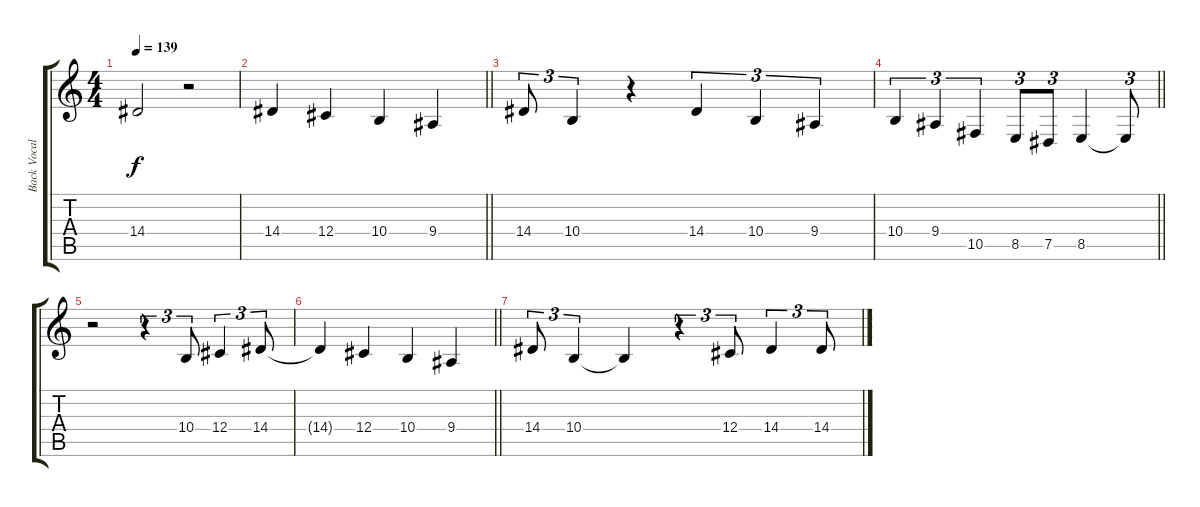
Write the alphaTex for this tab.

\track ("Back Vocal" "Back Vocal") {instrument stringensemble1}
\staff {score tabs}
\tuning (Eb4 Bb3 Gb3 Db3 Ab2 Eb2) {hide}
\ts (4 4)
\tempo 139
\clef g2
\ks c
14.4{t}.2{dy f} r.2 |
\barLineRight lightlight
14.4.4 12.4.4 10.4.4 9.4.4 |
14.4.8{tu (3 2)} 10.4.4{tu (3 2)} r.4 14.4.4{tu (3 2)} 10.4.4{tu (3 2)} 9.4.4{tu (3 2)} |
\barLineRight lightlight
10.4.4{tu (3 2)} 9.4.4{tu (3 2)} 10.5.4{tu (3 2)} 8.5.8{tu (3 2)} 7.5.8{tu (3 2)} 8.5.4 8.5{t}.8{tu (3 2)} |
r.2 r.4{tu (3 2)} 10.4.8{tu (3 2)} 12.4.4{tu (3 2)} 14.4.8{tu (3 2)} |
\barLineRight lightlight
14.4{t}.4 12.4.4 10.4.4 9.4.4 |
14.4.8{tu (3 2)} 10.4.4{tu (3 2)} 10.4{t}.4 r.4{tu (3 2)} 12.4.8{tu (3 2)} 14.4.4{tu (3 2)} 14.4.8{tu (3 2)}
